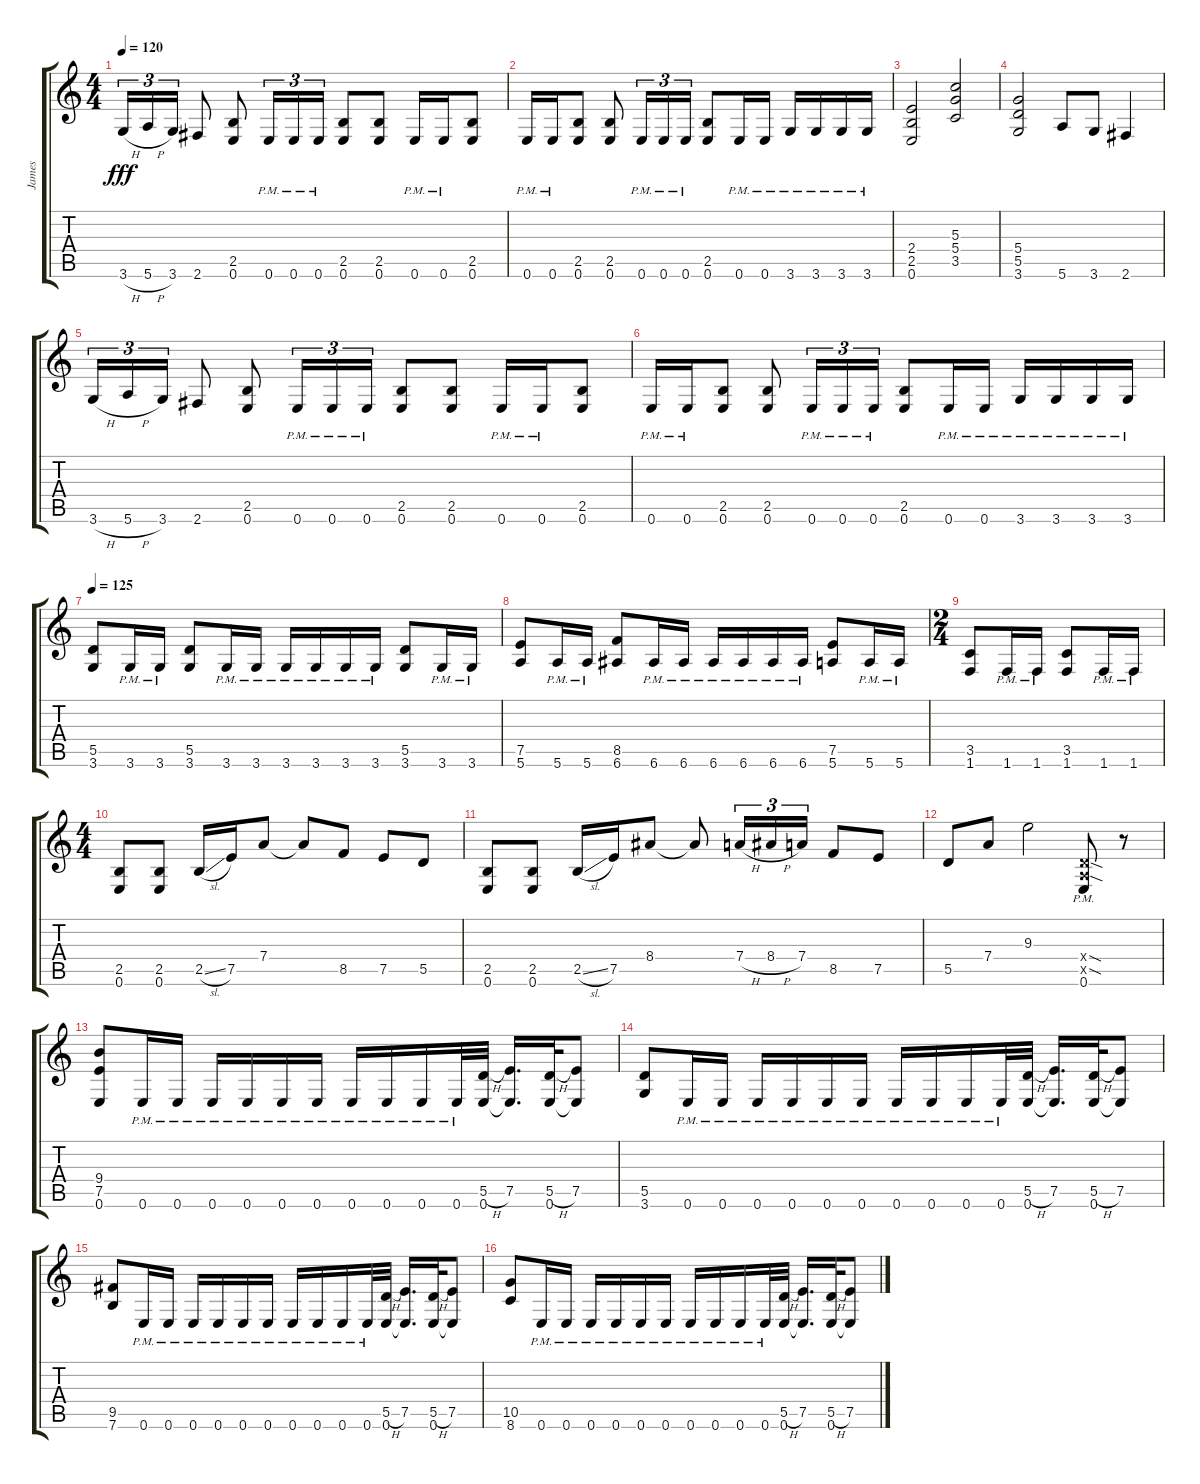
\track ("James" "James") {instrument distortionguitar}
\staff {score tabs}
\tuning (E4 B3 G3 D3 A2 E2) {hide}
\ts (4 4)
\tempo 120
\clef g2
\ks c
3.6{h}.16{tu (3 2) dy fff} 5.6{h}.16{tu (3 2)} 3.6.16{tu (3 2)} 2.6.8 (2.5 0.6).8 0.6{pm}.16{tu (3 2)} 0.6{pm}.16{tu (3 2)} 0.6{pm}.16{tu (3 2)} (2.5 0.6).8 (2.5 0.6).8 0.6{pm}.16 0.6{pm}.16 (2.5 0.6).8 |
0.6{pm}.16 0.6{pm}.16 (2.5 0.6).8 (2.5 0.6).8 0.6{pm}.16{tu (3 2)} 0.6{pm}.16{tu (3 2)} 0.6{pm}.16{tu (3 2)} (2.5 0.6).8 0.6{pm}.16 0.6{pm}.16 3.6{pm}.16 3.6{pm}.16 3.6{pm}.16 3.6{pm}.16 |
(2.4 2.5 0.6).2 (5.3 5.4 3.5).2 |
(5.4 5.5 3.6).2 5.6.8 3.6.8 2.6.4 |
3.6{h}.16{tu (3 2)} 5.6{h}.16{tu (3 2)} 3.6.16{tu (3 2)} 2.6.8 (2.5 0.6).8 0.6{pm}.16{tu (3 2)} 0.6{pm}.16{tu (3 2)} 0.6{pm}.16{tu (3 2)} (2.5 0.6).8 (2.5 0.6).8 0.6{pm}.16 0.6{pm}.16 (2.5 0.6).8 |
0.6{pm}.16 0.6{pm}.16 (2.5 0.6).8 (2.5 0.6).8 0.6{pm}.16{tu (3 2)} 0.6{pm}.16{tu (3 2)} 0.6{pm}.16{tu (3 2)} (2.5 0.6).8 0.6{pm}.16 0.6{pm}.16 3.6{pm}.16 3.6{pm}.16 3.6{pm}.16 3.6{pm}.16 |
\tempo 125
(5.5 3.6).8 3.6{pm}.16 3.6{pm}.16 (5.5 3.6).8 3.6{pm}.16 3.6{pm}.16 3.6{pm}.16 3.6{pm}.16 3.6{pm}.16 3.6{pm}.16 (5.5 3.6).8 3.6{pm}.16 3.6{pm}.16 |
(7.5 5.6).8 5.6{pm}.16 5.6{pm}.16 (8.5 6.6).8 6.6{pm}.16 6.6{pm}.16 6.6{pm}.16 6.6{pm}.16 6.6{pm}.16 6.6{pm}.16 (7.5 5.6).8 5.6{pm}.16 5.6{pm}.16 |
\ts (2 4)
(3.5 1.6).8 1.6{pm}.16 1.6{pm}.16 (3.5 1.6).8 1.6{pm}.16 1.6{pm}.16 |
\ts (4 4)
(2.5 0.6).8 (2.5 0.6).8 2.5{sl}.16 7.5.16 7.4.8 7.4{t}.8 8.5.8 7.5.8 5.5.8 |
(2.5 0.6).8 (2.5 0.6).8 2.5{sl}.16 7.5.16 8.4.8 8.4{t}.8 7.4{h}.16{tu (3 2)} 8.4{h}.16{tu (3 2)} 7.4.16{tu (3 2)} 8.5.8 7.5.8 |
5.5.8 7.4.8 9.3.2 (0.4{sod x} 0.5{sod x} 0.6{pm}).8 r.8 |
(9.4 7.5 0.6).8 0.6{pm}.16 0.6{pm}.16 0.6{pm}.16 0.6{pm}.16 0.6{pm}.16 0.6{pm}.16 0.6{pm}.16 0.6{pm}.16 0.6{pm}.16 0.6{pm}.32 (5.5{h} 0.6).32 (7.5 0.6{t}).16{d} (5.5{h} 0.6).32 (7.5 0.6{t}).8 |
(5.5 3.6).8 0.6{pm}.16 0.6{pm}.16 0.6{pm}.16 0.6{pm}.16 0.6{pm}.16 0.6{pm}.16 0.6{pm}.16 0.6{pm}.16 0.6{pm}.16 0.6{pm}.32 (5.5{h} 0.6).32 (7.5 0.6{t}).16{d} (5.5{h} 0.6).32 (7.5 0.6{t}).8 |
(9.5 7.6).8 0.6{pm}.16 0.6{pm}.16 0.6{pm}.16 0.6{pm}.16 0.6{pm}.16 0.6{pm}.16 0.6{pm}.16 0.6{pm}.16 0.6{pm}.16 0.6{pm}.32 (5.5{h} 0.6).32 (7.5 0.6{t}).16{d} (5.5{h} 0.6).32 (7.5 0.6{t}).8 |
(10.5 8.6).8 0.6{pm}.16 0.6{pm}.16 0.6{pm}.16 0.6{pm}.16 0.6{pm}.16 0.6{pm}.16 0.6{pm}.16 0.6{pm}.16 0.6{pm}.16 0.6{pm}.32 (5.5{h} 0.6).32 (7.5 0.6{t}).16{d} (5.5{h} 0.6).32 (7.5 0.6{t}).8
